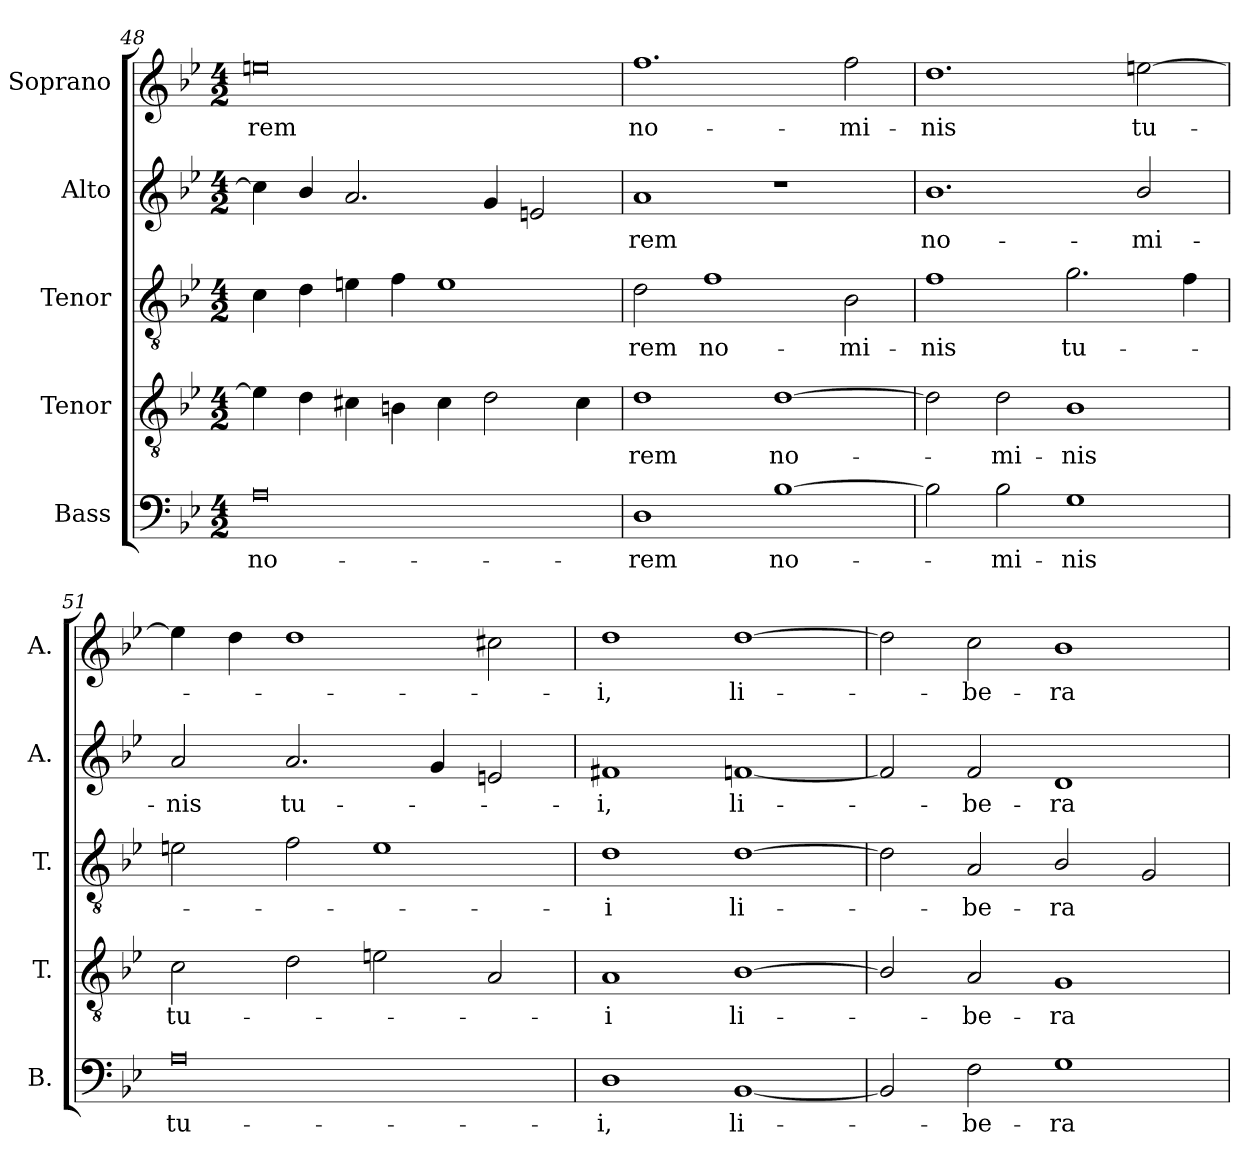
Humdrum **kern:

**kern	**text	**kern	**text	**kern	**text	**kern	**text	**kern	**text
*part5	*part5	*part4	*part4	*part3	*part3	*part2	*part2	*part1	*part1
*staff5	*staff5	*staff4	*staff4	*staff3	*staff3	*staff2	*staff2	*staff1	*staff1
*I"Bass	*	*I"Tenor	*	*I"Tenor	*	*I"Alto	*	*I"Soprano	*
*I'B.	*	*I'T.	*	*I'T.	*	*I'A.	*	*I'A.	*
*clefF4	*	*clefGv2	*	*clefGv2	*	*clefG2	*	*clefG2	*
*	*	*ITrd7c12	*	*ITrd7c12	*	*	*	*	*
*k[b-e-]	*	*k[b-e-]	*	*k[b-e-]	*	*k[b-e-]	*	*k[b-e-]	*
*B-:	*	*B-:	*	*B-:	*	*B-:	*	*B-:	*
*M4/2	*	*M4/2	*	*M4/2	*	*M4/2	*	*M4/2	*
=48	=48	=48	=48	=48	=48	=48	=48	=48	=48
!	!LO:LY:b:color=#000000	!	!	!	!	!	!	!	!
!	!	!	!	!	!	!	!	!	!LO:LY:b:color=#000000
0Ai	-no-	4Ei\]	.	4Ci\	.	4cci\]	.	0eeni	-rem
.	.	4Di\	.	4Di\	.	4b-i/	.	.	.
.	.	4C#Xi\	.	4Eni\	.	2.ai/	.	.	.
.	.	4BBni\	.	4Fi\	.	.	.	.	.
.	.	4C#i\	.	1Ei	.	.	.	.	.
.	.	2Di\	.	.	.	4gi/	.	.	.
.	.	.	.	.	.	2eni/	.	.	.
.	.	4C#i\	.	.	.	.	.	.	.
=49	=49	=49	=49	=49	=49	=49	=49	=49	=49
!	!LO:LY:b:color=#000000	!	!	!	!	!	!	!	!
!	!	!	!LO:LY:b:color=#000000	!	!	!	!	!	!
!	!	!	!	!	!LO:LY:b:color=#000000	!	!	!	!
!	!	!	!	!	!	!	!LO:LY:b:color=#000000	!	!
!	!	!	!	!	!	!	!	!	!LO:LY:b:color=#000000
1Di	-rem	1Di	-rem	2Di\	-rem	1ai	-rem	1.ffi	no-
!	!	!	!	!	!LO:LY:b:color=#000000	!	!	!	!
.	.	.	.	1Fi	no-	.	.	.	.
!	!LO:LY:b:color=#000000	!	!	!	!	!	!	!	!
!	!	!	!LO:LY:b:color=#000000	!	!	!	!	!	!
[1B-i	no-	[1Di	no-	.	.	1r	.	.	.
!	!	!	!	!	!LO:LY:b:color=#000000	!	!	!	!
!	!	!	!	!	!	!	!	!	!LO:LY:b:color=#000000
.	.	.	.	2BB-i\	-mi-	.	.	2ffi\	-mi-
!!LO:PB:g=z
=50	=50	=50	=50	=50	=50	=50	=50	=50	=50
!	!	!	!	!	!LO:LY:b:color=#000000	!	!	!	!
!	!	!	!	!	!	!	!LO:LY:b:color=#000000	!	!
!	!	!	!	!	!	!	!	!	!LO:LY:b:color=#000000
2B-i\]	.	2Di\]	.	1Fi	-nis	1.b-i	no-	1.ddi	-nis
!	!LO:LY:b:color=#000000	!	!	!	!	!	!	!	!
!	!	!	!LO:LY:b:color=#000000	!	!	!	!	!	!
2B-i\	-mi-	2Di\	-mi-	.	.	.	.	.	.
!	!LO:LY:b:color=#000000	!	!	!	!	!	!	!	!
!	!	!	!LO:LY:b:color=#000000	!	!	!	!	!	!
!	!	!	!	!	!LO:LY:b:color=#000000	!	!	!	!
1Gi	-nis	1BB-i	-nis	2.Gi\	tu-	.	.	.	.
!	!	!	!	!	!	!	!LO:LY:b:color=#000000	!	!
!	!	!	!	!	!	!	!	!	!LO:LY:b:color=#000000
.	.	.	.	.	.	2b-i/	-mi-	[2eeni\	tu-
.	.	.	.	4Fi\	.	.	.	.	.
=51	=51	=51	=51	=51	=51	=51	=51	=51	=51
!	!LO:LY:b:color=#000000	!	!	!	!	!	!	!	!
!	!	!	!LO:LY:b:color=#000000	!	!	!	!	!	!
!	!	!	!	!	!	!	!LO:LY:b:color=#000000	!	!
0Ai	tu-	2Ci\	tu-	2Eni\	.	2ai/	-nis	4eei\]	.
.	.	.	.	.	.	.	.	4ddi\	.
!	!	!	!	!	!	!	!LO:LY:b:color=#000000	!	!
.	.	2Di\	.	2Fi\	.	2.ai/	tu-	1ddi	.
.	.	2Eni\	.	1Ei	.	.	.	.	.
.	.	.	.	.	.	4gi/	.	.	.
.	.	2AAi/	.	.	.	2eni/	.	2cc#Xi\	.
=52	=52	=52	=52	=52	=52	=52	=52	=52	=52
!	!LO:LY:b:color=#000000	!	!	!	!	!	!	!	!
!	!	!	!LO:LY:b:color=#000000	!	!	!	!	!	!
!	!	!	!	!	!LO:LY:b:color=#000000	!	!	!	!
!	!	!	!	!	!	!	!LO:LY:b:color=#000000	!	!
!	!	!	!	!	!	!	!	!	!LO:LY:b:color=#000000
1Di	-i,	1AAi	-i	1Di	-i	1f#Xi	-i,	1ddi	-i,
!	!LO:LY:b:color=#000000	!	!	!	!	!	!	!	!
!	!	!	!LO:LY:b:color=#000000	!	!	!	!	!	!
!	!	!	!	!	!LO:LY:b:color=#000000	!	!	!	!
!	!	!	!	!	!	!	!LO:LY:b:color=#000000	!	!
!	!	!	!	!	!	!	!	!	!LO:LY:b:color=#000000
[1BB-i	li-	[1BB-i	li-	[1Di	li-	[1fni	li-	[1ddi	li-
=53	=53	=53	=53	=53	=53	=53	=53	=53	=53
2BB-i/]	.	2BB-i/]	.	2Di\]	.	2fi/]	.	2ddi\]	.
!	!LO:LY:b:color=#000000	!	!	!	!	!	!	!	!
!	!	!	!LO:LY:b:color=#000000	!	!	!	!	!	!
!	!	!	!	!	!LO:LY:b:color=#000000	!	!	!	!
!	!	!	!	!	!	!	!LO:LY:b:color=#000000	!	!
!	!	!	!	!	!	!	!	!	!LO:LY:b:color=#000000
2Fi\	-be-	2AAi/	-be-	2AAi/	-be-	2fi/	-be-	2cci\	-be-
!	!LO:LY:b:color=#000000	!	!	!	!	!	!	!	!
!	!	!	!LO:LY:b:color=#000000	!	!	!	!	!	!
!	!	!	!	!	!LO:LY:b:color=#000000	!	!	!	!
!	!	!	!	!	!	!	!LO:LY:b:color=#000000	!	!
!	!	!	!	!	!	!	!	!	!LO:LY:b:color=#000000
1Gi	-ra	1GGi	-ra	2BB-i/	-ra	1di	-ra	1b-i	-ra
.	.	.	.	2GGi/	.	.	.	.	.
=	=	=	=	=	=	=	=	=	=
*-	*-	*-	*-	*-	*-	*-	*-	*-	*-
